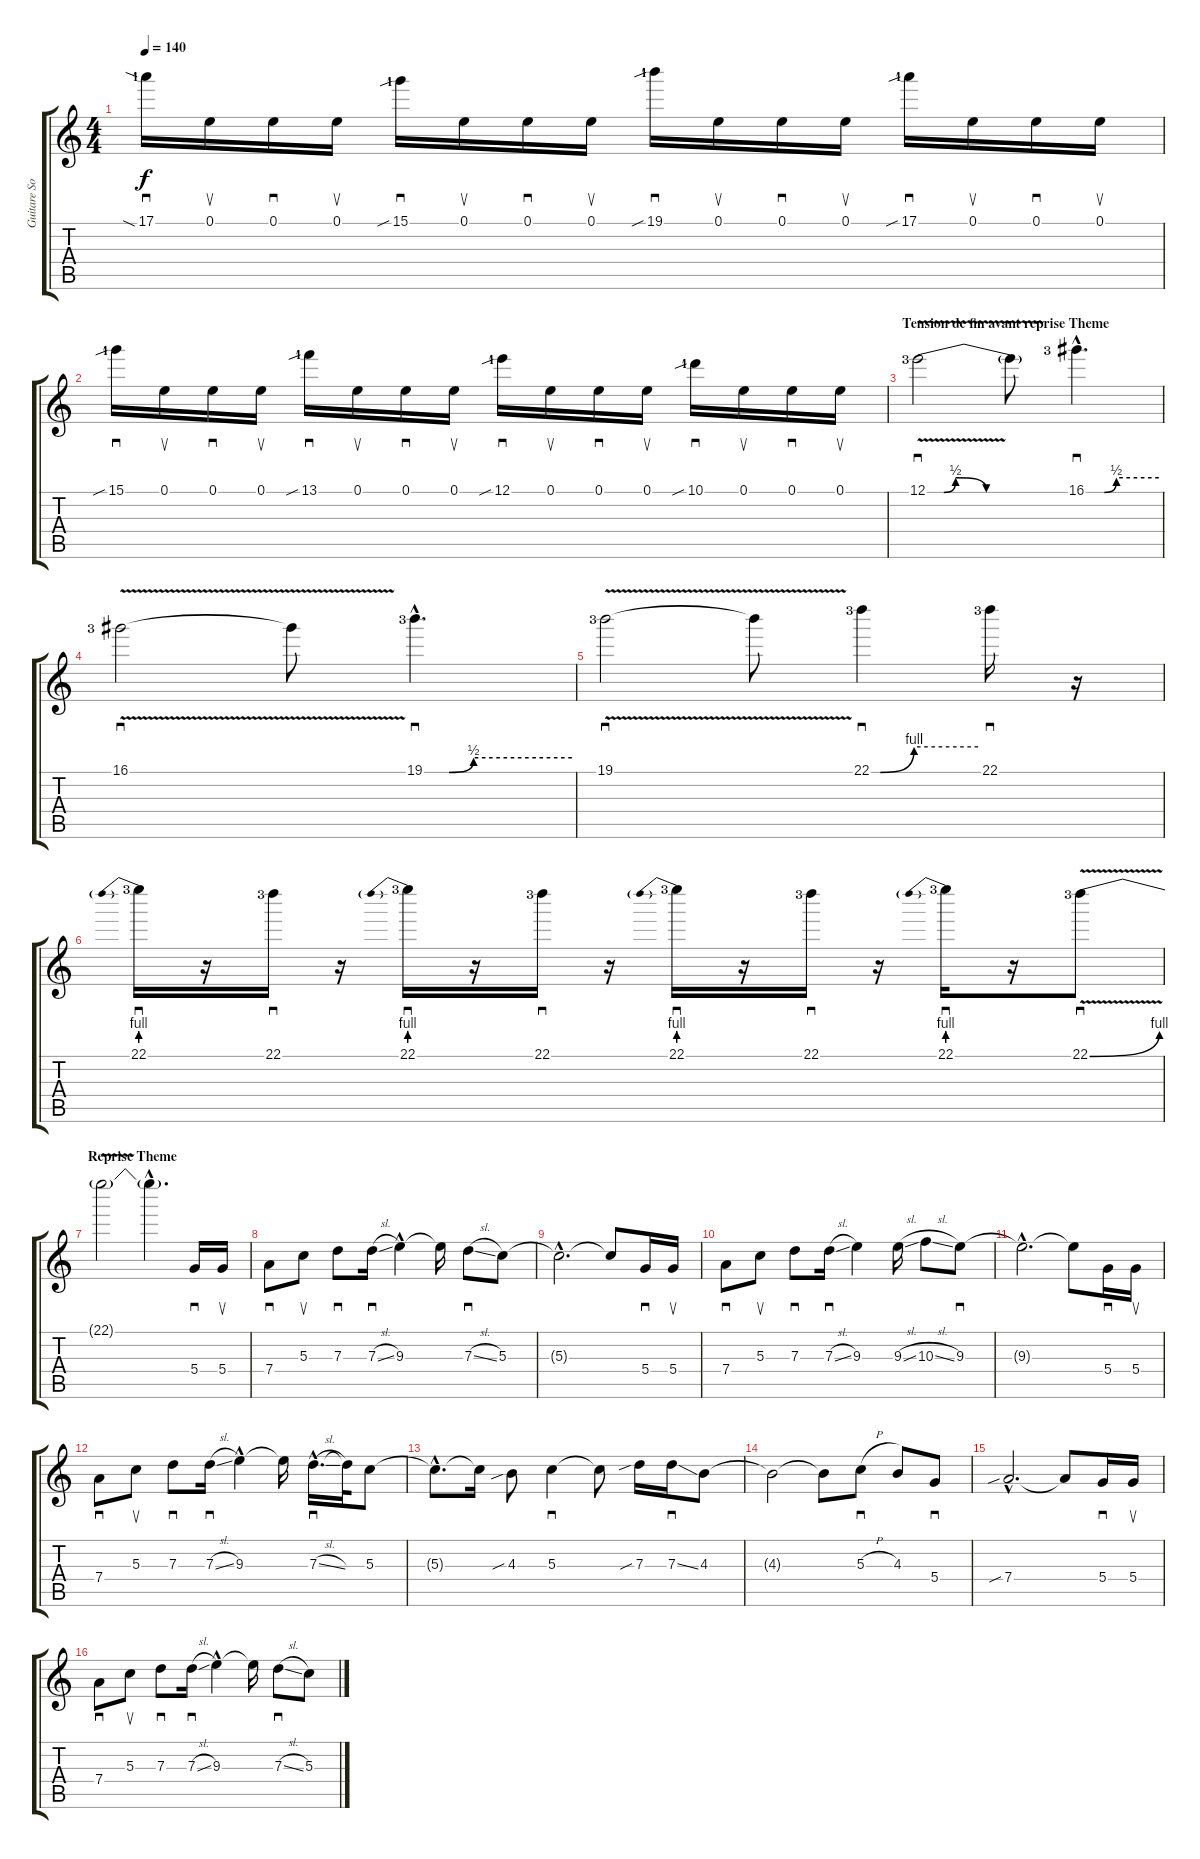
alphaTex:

\track ("Guitare Soliste" "Guitare So") {instrument distortionguitar}
\staff {score tabs}
\tuning (E4 B3 G3 D3 A2 E2) {hide}
\ts (4 4)
\tempo 140
\clef g2
\ks c
17.1{sia lf 2}.16{sd dy f} 0.1.16{su} 0.1.16{sd} 0.1.16{su} 15.1{sib lf 2}.16{sd} 0.1.16{su} 0.1.16{sd} 0.1.16{su} 19.1{sib lf 2}.16{sd} 0.1.16{su} 0.1.16{sd} 0.1.16{su} 17.1{sib lf 2}.16{sd} 0.1.16{su} 0.1.16{sd} 0.1.16{su} |
15.1{sib lf 2}.16{sd} 0.1.16{su} 0.1.16{sd} 0.1.16{su} 13.1{sib lf 2}.16{sd} 0.1.16{su} 0.1.16{sd} 0.1.16{su} 12.1{sib lf 2}.16{sd} 0.1.16{su} 0.1.16{sd} 0.1.16{su} 10.1{sib lf 2}.16{sd} 0.1.16{su} 0.1.16{sd} 0.1.16{su} |
\section ("" "Tension de fin avant reprise Theme")
12.1{be (custom 0 0 7 0 12 2 25 0 60 0) v lf 4}.2{sd} 12.1{t}.8 16.1{be (custom 0 0 15 0 25 2 60 2) hac lf 4}.4{d sd} |
16.1{v lf 4}.2{sd} 16.1{t}.8 19.1{be (custom 0 0 10 0 20 2 60 2) hac lf 4}.4{d sd} |
19.1{v lf 4}.2{sd} 19.1{t}.8 22.1{be (custom 0 0 5 0 24 4 60 4) lf 4}.4{sd} 22.1{lf 4}.16{sd} r.16 |
22.1{be (prebend 0 4 60 4) lf 4}.16{sd} r.16 22.1{lf 4}.16{sd} r.16 22.1{be (prebend 0 4 60 4) lf 4}.16{sd} r.16 22.1{lf 4}.16{sd} r.16 22.1{be (prebend 0 4 60 4) lf 4}.16{sd} r.16 22.1{lf 4}.16{sd} r.16 22.1{be (prebend 0 4 60 4) lf 4}.16{sd} r.16 22.1{be (bend 0 0 60 4) v lf 4}.8{sd} |
\section ("" "Reprise Theme")
22.1{t}.2 22.1{hac t}.4{d} 5.4.16{sd} 5.4.16{su} |
7.4.8{sd} 5.3.8{su} 7.3.8{sd} 7.3{sl}.16{sd} 9.3{hac}.4 9.3{t}.16 7.3{sl}.8{sd} 5.3.8 |
5.3{hac t}.2{d} 5.3{t}.8 5.4.16{sd} 5.4.16{su} |
7.4.8{sd} 5.3.8{su} 7.3.8{sd} 7.3{sl}.16{sd} 9.3.4 9.3{sl}.16 10.3{sl}.8 9.3.8{sd} |
9.3{hac t}.2{d} 9.3{t}.8 5.4.16{sd} 5.4.16{su} |
7.4.8{sd} 5.3.8{su} 7.3.8{sd} 7.3{sl}.16{sd} 9.3{hac}.4 9.3{t}.16 7.3{sl hac}.16{d sd} 7.3{t}.32 5.3.8 |
5.3{hac t}.8{d} 5.3{t}.16 4.3{sib}.8 5.3.4{sd} 5.3{t}.8 7.3{sib}.16 7.3{ss}.16{sd} 4.3.8 |
4.3{t}.2 4.3{t}.8 5.3{h}.8{sd} 4.3.8 5.4.8{sd} |
7.4{sib hac}.2{d} 7.4{t}.8 5.4.16{sd} 5.4.16{su} |
7.4.8{sd} 5.3.8{su} 7.3.8{sd} 7.3{sl}.16{sd} 9.3{hac}.4 9.3{t}.16 7.3{sl}.8{sd} 5.3.8
